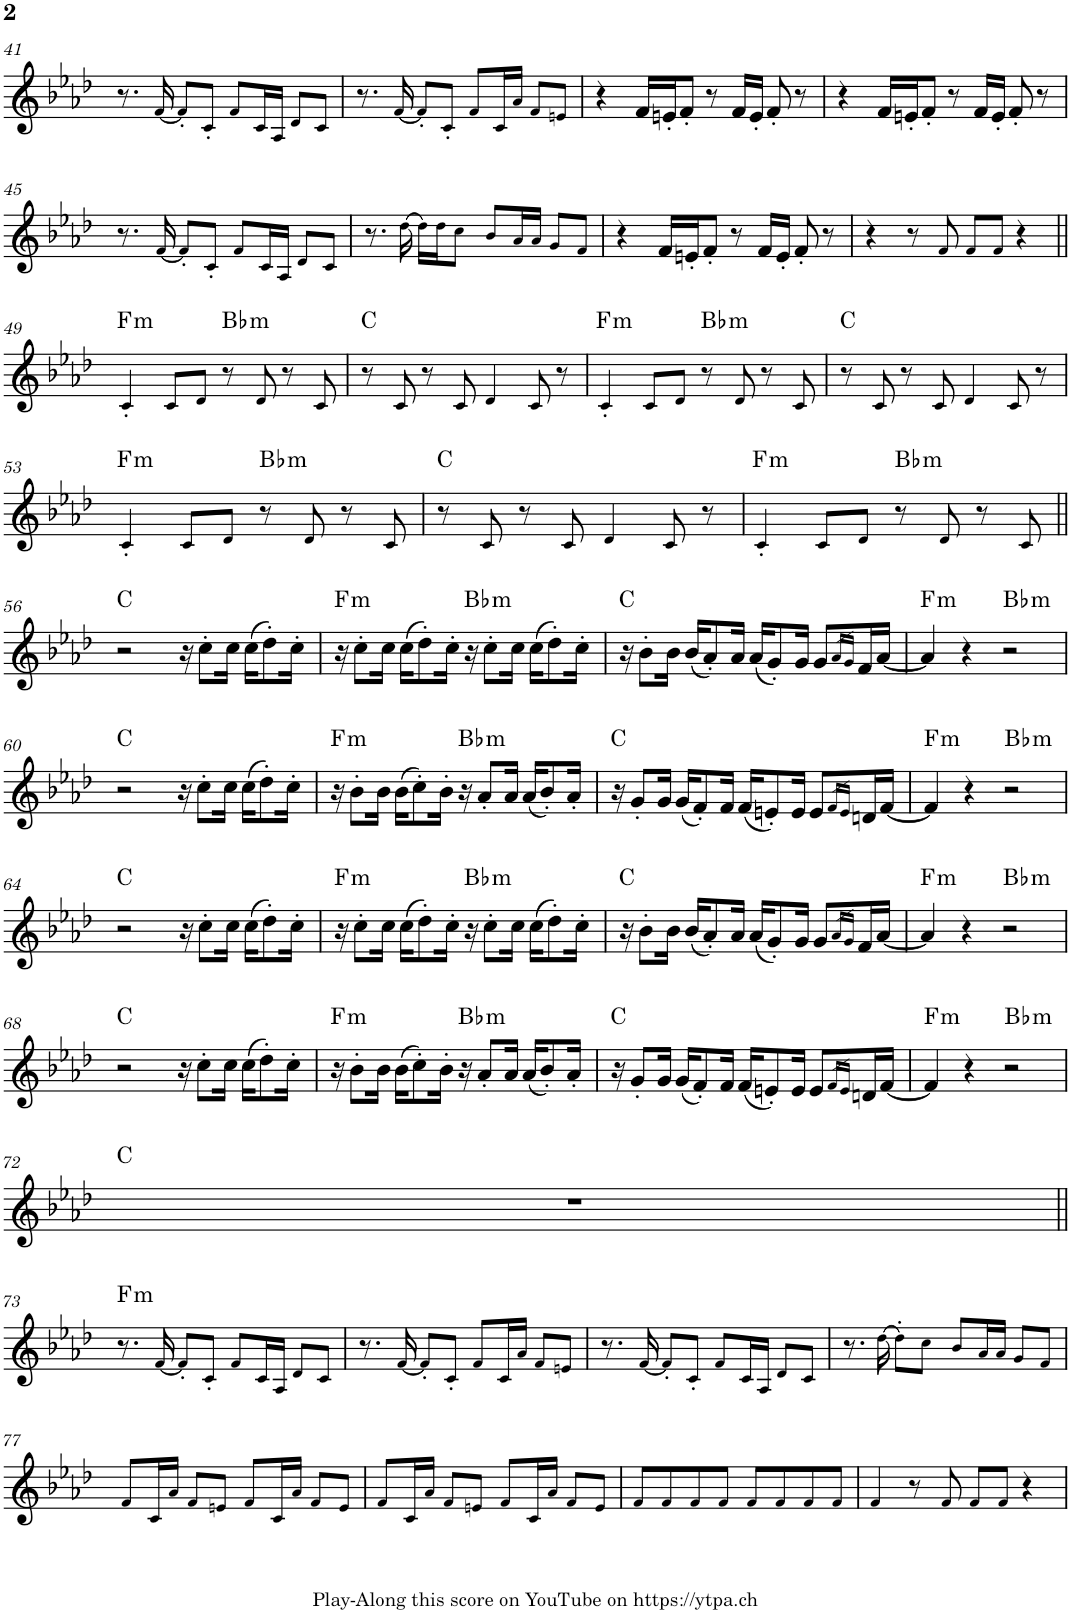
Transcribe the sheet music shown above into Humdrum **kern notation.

**kern	**harte
*part1	*part1
*staff1	*
*I"Piano	*
*I'Pno.	*
!!LO:PB:g=z
*clefG2	*
*k[b-e-a-d-]	*
*M4/4	*
=41	=41
8.r	.
[16f!/	.
8f'!/L]	.
8c'!/J	.
8f!/L	.
16c!/L	.
16A-!/JJ	.
8d-!/L	.
8c!/J	.
=42	=42
8.r	.
[16f!/	.
8f'!/L]	.
8c'!/J	.
8f!/L	.
16c!/L	.
16a-!/JJ	.
8f!/L	.
8en!/J	.
=43	=43
4r	.
16f/LL	.
16en'/J	.
8f'/J	.
8r	.
16f/LL	.
16e'/JJ	.
8f'/	.
8r	.
=44	=44
4r	.
16f/LL	.
16en'/J	.
8f'/J	.
8r	.
16f/LL	.
16e'/JJ	.
8f'/	.
8r	.
!!LO:LB:g=z
=45	=45
8.r	.
[16f!/	.
8f'!/L]	.
8c'!/J	.
8f!/L	.
16c!/L	.
16A-!/JJ	.
8d-!/L	.
8c!/J	.
=46	=46
8.r	.
[16dd-!\	.
16dd-!\LL]	.
16dd-!\J	.
8cc!\J	.
8b-!/L	.
16a-!/L	.
16a-!/JJ	.
8g!/L	.
8f!/J	.
=47	=47
4r	.
16f/LL	.
16en'/J	.
8f'/J	.
8r	.
16f/LL	.
16e'/JJ	.
8f'/	.
8r	.
=48	=48
4r	.
8r	.
8f!/	.
8f!/L	.
8f!/J	.
4r	.
!!LO:LB:g=z
=49||	=49||
!	!LO:H:kt=m
4c'!/	F:min
8c!/L	.
8d-!/J	.
!	!LO:H:kt=m
8r	Bb:min
8d-!/	.
8r	.
8c!/	.
=50	=50
8r	C:maj
8c!/	.
8r	.
8c!/	.
4d-!/	.
8c!/	.
8r	.
=51	=51
!	!LO:H:kt=m
4c'!/	F:min
8c!/L	.
8d-!/J	.
!	!LO:H:kt=m
8r	Bb:min
8d-!/	.
8r	.
8c!/	.
=52	=52
8r	C:maj
8c!/	.
8r	.
8c!/	.
4d-!/	.
8c!/	.
8r	.
!!LO:LB:g=z
=53	=53
!	!LO:H:kt=m
4c'!/	F:min
8c!/L	.
8d-!/J	.
!	!LO:H:kt=m
8r	Bb:min
8d-!/	.
8r	.
8c!/	.
=54	=54
8r	C:maj
8c!/	.
8r	.
8c!/	.
4d-!/	.
8c!/	.
8r	.
=55	=55
!	!LO:H:kt=m
4c'!/	F:min
8c!/L	.
8d-!/J	.
!	!LO:H:kt=m
8r	Bb:min
8d-!/	.
8r	.
8c!/	.
!!LO:LB:g=z
=56||	=56||
2r	C:maj
16r	.
8cc'\L	.
16cc\Jk	.
(16cc\KL	.
8dd-'\)	.
16cc'\Jk	.
=57	=57
!	!LO:H:kt=m
16r	F:min
8cc'\L	.
16cc\Jk	.
(16cc\KL	.
8dd-'\)	.
16cc'\Jk	.
!	!LO:H:kt=m
16r	Bb:min
8cc'\L	.
16cc\Jk	.
(16cc\KL	.
8dd-'\)	.
16cc'\Jk	.
=58	=58
16r	C:maj
8b-'\L	.
16b-\Jk	.
(16b-/KL	.
8a-'/)	.
16a-/Jk	.
(16a-/KL	.
8g'/)	.
16g/Jk	.
8g/L	.
16qa-/LL	.
16qg/JJ	.
16f/L	.
[16a-/JJ	.
=59	=59
!	!LO:H:kt=m
4a-/]	F:min
4r	.
!	!LO:H:kt=m
2r	Bb:min
!!LO:LB:g=z
=60	=60
2r	C:maj
16r	.
8cc'\L	.
16cc\Jk	.
(16cc\KL	.
8dd-'\)	.
16cc'\Jk	.
=61	=61
!	!LO:H:kt=m
16r	F:min
8b-'\L	.
16b-\Jk	.
(16b-\KL	.
8cc'\)	.
16b-'\Jk	.
!	!LO:H:kt=m
16r	Bb:min
8a-'/L	.
16a-/Jk	.
(16a-/KL	.
8b-'/)	.
16a-'/Jk	.
=62	=62
16r	C:maj
8g'/L	.
16g/Jk	.
(16g/KL	.
8f'/)	.
16f/Jk	.
(16f/KL	.
8en'/)	.
16e/Jk	.
8e/L	.
16qf/LL	.
16qe/JJ	.
16dn/L	.
[16f/JJ	.
=63	=63
!	!LO:H:kt=m
4f/]	F:min
4r	.
!	!LO:H:kt=m
2r	Bb:min
!!LO:LB:g=z
=64	=64
2r	C:maj
16r	.
8cc'\L	.
16cc\Jk	.
(16cc\KL	.
8dd-'\)	.
16cc'\Jk	.
=65	=65
!	!LO:H:kt=m
16r	F:min
8cc'\L	.
16cc\Jk	.
(16cc\KL	.
8dd-'\)	.
16cc'\Jk	.
!	!LO:H:kt=m
16r	Bb:min
8cc'\L	.
16cc\Jk	.
(16cc\KL	.
8dd-'\)	.
16cc'\Jk	.
=66	=66
16r	C:maj
8b-'\L	.
16b-\Jk	.
(16b-/KL	.
8a-'/)	.
16a-/Jk	.
(16a-/KL	.
8g'/)	.
16g/Jk	.
8g/L	.
16qa-/LL	.
16qg/JJ	.
16f/L	.
[16a-/JJ	.
=67	=67
!	!LO:H:kt=m
4a-/]	F:min
4r	.
!	!LO:H:kt=m
2r	Bb:min
!!LO:LB:g=z
=68	=68
2r	C:maj
16r	.
8cc'\L	.
16cc\Jk	.
(16cc\KL	.
8dd-'\)	.
16cc'\Jk	.
=69	=69
!	!LO:H:kt=m
16r	F:min
8b-'\L	.
16b-\Jk	.
(16b-\KL	.
8cc'\)	.
16b-'\Jk	.
!	!LO:H:kt=m
16r	Bb:min
8a-'/L	.
16a-/Jk	.
(16a-/KL	.
8b-'/)	.
16a-'/Jk	.
=70	=70
16r	C:maj
8g'/L	.
16g/Jk	.
(16g/KL	.
8f'/)	.
16f/Jk	.
(16f/KL	.
8en'/)	.
16e/Jk	.
8e/L	.
16qf/LL	.
16qe/JJ	.
16dn/L	.
[16f/JJ	.
=71	=71
!	!LO:H:kt=m
4f/]	F:min
4r	.
!	!LO:H:kt=m
2r	Bb:min
!!LO:LB:g=z
=72	=72
1r	C:maj
!!LO:LB:g=z
=73||	=73||
!	!LO:H:kt=m
8.r	F:min
[16f!/	.
8f'!/L]	.
8c'!/J	.
8f!/L	.
16c!/L	.
16A-!/JJ	.
8d-!/L	.
8c!/J	.
=74	=74
8.r	.
[16f!/	.
8f'!/L]	.
8c'!/J	.
8f!/L	.
16c!/L	.
16a-!/JJ	.
8f!/L	.
8en!/J	.
=75	=75
8.r	.
[16f!/	.
8f'!/L]	.
8c'!/J	.
8f!/L	.
16c!/L	.
16A-!/JJ	.
8d-!/L	.
8c!/J	.
=76	=76
8.r	.
[16dd-!\	.
8dd-'!\L]	.
8cc!\J	.
8b-!/L	.
16a-!/L	.
16a-!/JJ	.
8g!/L	.
8f!/J	.
!!LO:LB:g=z
=77	=77
8f!/L	.
16c!/L	.
16a-!/JJ	.
8f!/L	.
8en!/J	.
8f!/L	.
16c!/L	.
16a-!/JJ	.
8f!/L	.
8e!/J	.
=78	=78
8f!/L	.
16c!/L	.
16a-!/JJ	.
8f!/L	.
8en!/J	.
8f!/L	.
16c!/L	.
16a-!/JJ	.
8f!/L	.
8e!/J	.
=79	=79
8f!/L	.
8f!/	.
8f!/	.
8f!/J	.
8f!/L	.
8f!/	.
8f!/	.
8f!/J	.
=80	=80
4f!/	.
8r	.
8f!/	.
8f!/L	.
8f!/J	.
4r	.
=	=
*-	*-
